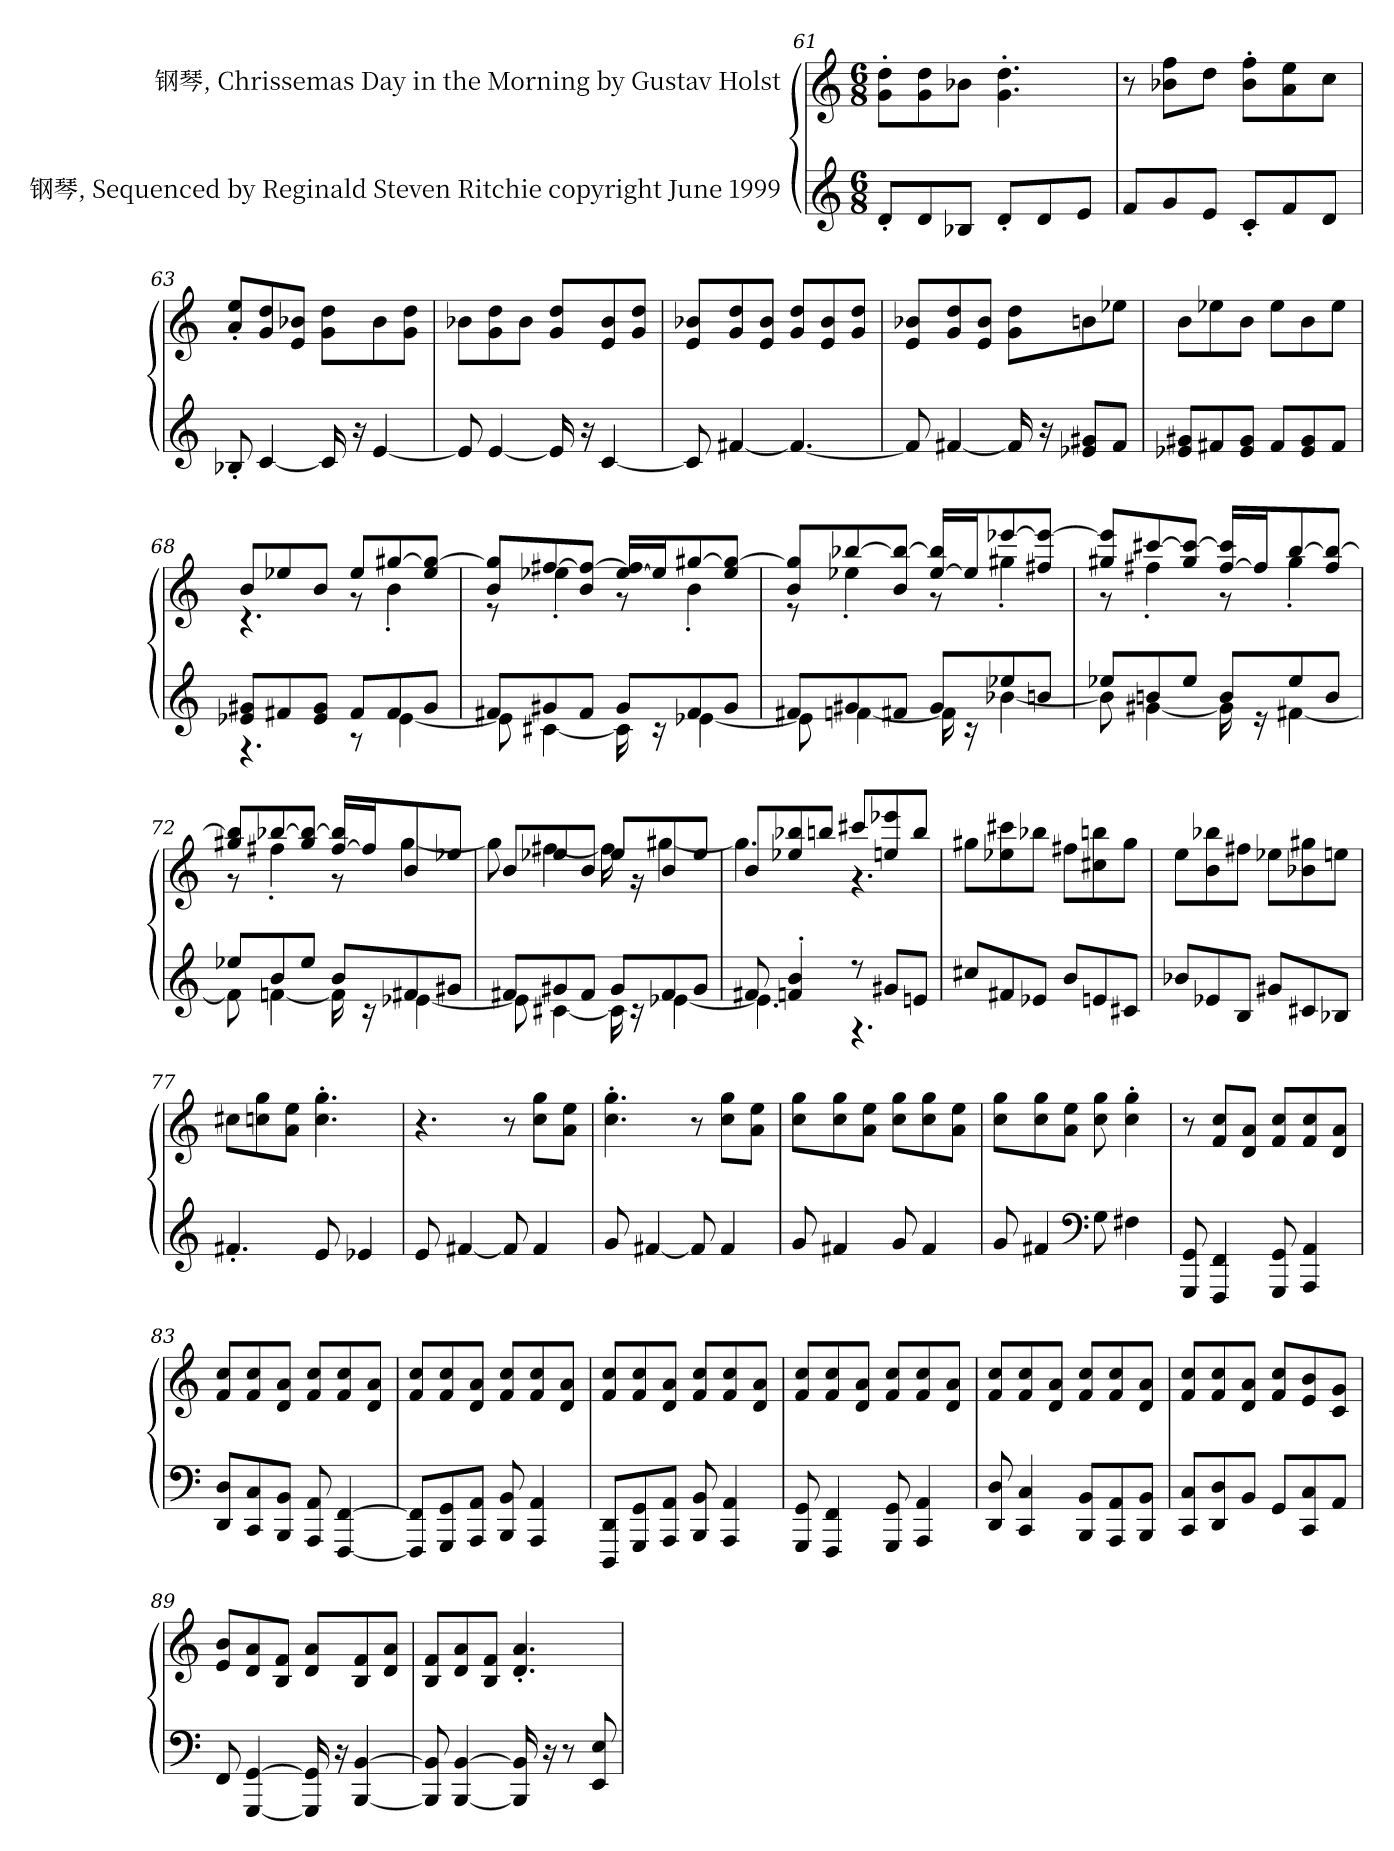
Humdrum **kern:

**kern	**kern
*part2	*part1
*staff2	*staff1
*I"钢琴, Sequenced by Reginald Steven Ritchie copyright June 1999	*I"钢琴, Chrissemas Day in the Morning by Gustav Holst
*clefG2	*clefG2
*k[]	*k[]
*M6/8	*M6/8
=61	=61
8d'/L	8g\' 8dd\'L
8d/	8g\ 8dd\
8B-X/J	8b-X\J
8d'/L	4.g\' 4.dd\'
8d/	.
8e/J	.
=62	=62
8f/L	8r
8g/	8b-X\ 8ff\L
8e/J	8dd\J
8c'/L	8b-\' 8ff\'L
8f/	8a\ 8ee\
8d/J	8cc\J
!!LO:LB:g=z
=63	=63
8B-X'/	8a/' 8ee/'L
[4c/	8g/ 8dd/
.	8e/ 8b-X/J
16c/]	8g\ 8dd\L
16r	.
[4e/	8b-\
.	8g\ 8dd\J
=64	=64
8e/]	8b-X\L
[4e/	8g\ 8dd\
.	8b-\J
16e/]	8g/ 8dd/L
16r	.
[4c/	8e/ 8b-/
.	8g/ 8dd/J
=65	=65
8c/]	8e/ 8b-X/L
[4f#X/	8g/ 8dd/
.	8e/ 8b-/J
4.f#/_	8g/ 8dd/L
.	8e/ 8b-/
.	8g/ 8dd/J
=66	=66
8f#/]	8e/ 8b-X/L
[4f#X/	8g/ 8dd/
.	8e/ 8b-/J
16f#/]	8g\ 8dd\L
16r	.
8e-X/ 8g#X/L	8bn\
8f#/J	8ee-X\J
!!LO:LB:g=z
=67	=67
8e-X/ 8g#X/L	8b\L
8f#X/	8ee-X\
8e-/ 8g#/J	8b\J
8f#/L	8ee-\L
8e-/ 8g#/	8b\
8f#/J	8ee-\J
=68	=68
*^	*^
8e-X/ 8g#X/L	4.r	8b/L	4.r
8f#X/	.	8ee-X/	.
8e-/ 8g#/J	.	8b/J	.
8f#/L	8r	8ee-/L	8r
8f#/	[4e-\	[8gg#X/	4b'\
8g#/J	.	8ee-/ 8gg#/_J	.
=69	=69	=69	=69
8f#X/L	8e-\]	8b/ 8gg#/]L	8r
8g#X/	[4c#X\	[8ff#X/	4ee-X'\
8f#/J	.	8b/ 8ff#/_J	.
8g#/L	16c#\]	[16ee-/ 16ff#/]LL	8r
.	16r	16ee-/J]	.
8f#/	[4e-X\	[8gg#X/	4b'\
8g#/J	.	8ee-/ 8gg#/_J	.
!!LO:LB:g=z	!!
=70	=70	=70	=70
8f#X/L	8e-\]	8b/ 8gg#/]L	8r
8g#X/	[4fn\	[8bb-X/	4ee-X'\
8f#X/J	.	8b/ 8bb-/_J	.
8g#/L	16f\]	[16ee-/ 16bb-/]LL	8r
.	16r	16ee-/J]	.
8ee-X/	[4b-X\	[8eee-X/	4gg#X'\
8bn/J	.	8ff#X/ 8eee-/_J	.
=71	=71	=71	=71
8ee-X/L	8b-\]	8gg#X/ 8eee-/]L	8r
8bn/	[4g#X\	[8ccc#X/	4ff#X'\
8ee-/J	.	8gg#/ 8ccc#/_J	.
8b/L	16g#\]	[16ff#/ 16ccc#/]LL	8r
.	16r	16ff#/J]	.
8ee-/	[4f#X\	[8bb/	4gg#'\
8b/J	.	8ff#/ 8bb/_J	.
=72	=72	=72	=72
8ee-X/L	8f#\]	8gg#X/ 8bb/]L	8r
8b/	[4fn\	[8bb-X/	4ff#X'\
8ee-/J	.	8gg#/ 8bb-/_J	.
8b/L	16f\]	[16ff#/ 16bb-/]LL	8r
.	16r	16ff#/J]	.
8f#X/	[4e-X\	8b/	[4gg#\
8g#X/J	.	8ee-X/J	.
!!LO:LB:g=z	!!
=73	=73	=73	=73
8f#X/L	8e-\]	8b/L	8gg#\]
8g#X/	[4c#X\	8ee-X/	[4ff#X\
8f#/J	.	8b/J	.
8g#/L	16c#\]	8ee-/L	16ff#\]
.	16r	.	16r
8f#/	[4e-X\	8b/	[4gg#X\
8g#/J	.	8ee-/J	.
=74	=74	=74	=74
8f#X/	4.e-\]	8b/L	4.gg#\]
4fn/' 4b/'	.	8ee-X/ 8bb-X/	.
.	.	8bbn/J	.
8r	4.r	8ccc#X/L	4.r
8g#X/L	.	8een/ 8eee-X/	.
8en/J	.	8bb/J	.
*v	*v	*	*
*	*v	*v
=75	=75
8cc#X/L	8gg#X\L
8f#X/	8ee-X\ 8ccc#X\
8e-X/J	8bb-X\J
8b/L	8ff#X\L
8en/	8cc#X\ 8bbn\
8c#X/J	8gg#\J
!!LO:LB:g=z
=76	=76
8b-X/L	8ee\L
8e-X/	8b\ 8bb-X\
8B/J	8ff#X\J
8g#X/L	8ee-X\L
8c#X/	8b-X\ 8gg#X\
8B-X/J	8een\J
=77	=77
4.f#X'/	8cc#X\L
.	8ccn\ 8gg\
.	8a\ 8ee\J
8e/	4.cc\' 4.gg\'
4e-X/	.
=78	=78
8e/	4.r
[4f#X/	.
8f#/]	8r
4f#/	8cc\ 8gg\L
.	8a\ 8ee\J
=79	=79
8g/	4.cc\' 4.gg\'
[4f#X/	.
8f#/]	8r
4f#/	8cc\ 8gg\L
.	8a\ 8ee\J
=80	=80
8g/	8cc\ 8gg\L
4f#X/	8cc\ 8gg\
.	8a\ 8ee\J
8g/	8cc\ 8gg\L
4f#/	8cc\ 8gg\
.	8a\ 8ee\J
!!LO:PB:g=z
=81	=81
8g/	8cc\ 8gg\L
4f#X/	8cc\ 8gg\
.	8a\ 8ee\J
*clefF4	*
8G\	8cc\ 8gg\
4F#X\	4cc\' 4gg\'
=82	=82
8GGG/ 8GG/	8r
4FFF/ 4FF/	8f/ 8cc/L
.	8d/ 8a/J
8GGG/ 8GG/	8f/ 8cc/L
4AAA/ 4AA/	8f/ 8cc/
.	8d/ 8a/J
=83	=83
8DD/ 8D/L	8f/ 8cc/L
8CC/ 8C/	8f/ 8cc/
8BBB/ 8BB/J	8d/ 8a/J
8AAA/ 8AA/	8f/ 8cc/L
[4FFF/ [4FF/	8f/ 8cc/
.	8d/ 8a/J
=84	=84
8FFF/] 8FF/]L	8f/ 8cc/L
8GGG/ 8GG/	8f/ 8cc/
8AAA/ 8AA/J	8d/ 8a/J
8BBB/ 8BB/	8f/ 8cc/L
4AAA/ 4AA/	8f/ 8cc/
.	8d/ 8a/J
=85	=85
8DDD/ 8DD/L	8f/ 8cc/L
8GGG/ 8GG/	8f/ 8cc/
8AAA/ 8AA/J	8d/ 8a/J
8BBB/ 8BB/	8f/ 8cc/L
4AAA/ 4AA/	8f/ 8cc/
.	8d/ 8a/J
!!LO:LB:g=z
=86	=86
8GGG/ 8GG/	8f/ 8cc/L
4FFF/ 4FF/	8f/ 8cc/
.	8d/ 8a/J
8GGG/ 8GG/	8f/ 8cc/L
4AAA/ 4AA/	8f/ 8cc/
.	8d/ 8a/J
=87	=87
8DD/ 8D/	8f/ 8cc/L
4CC/ 4C/	8f/ 8cc/
.	8d/ 8a/J
8BBB/ 8BB/L	8f/ 8cc/L
8AAA/ 8AA/	8f/ 8cc/
8BBB/ 8BB/J	8d/ 8a/J
=88	=88
8CC/ 8C/L	8f/ 8cc/L
8DD/ 8D/	8f/ 8cc/
8BB/J	8d/ 8a/J
8GG/L	8f/ 8cc/L
8CC/ 8C/	8e/ 8b/
8AA/J	8c/ 8g/J
=89	=89
8FF/	8e/ 8b/L
[4GGG/ [4GG/	8d/ 8a/
.	8B/ 8f/J
16GGG/] 16GG/]	8d/ 8a/L
16r	.
[4BBB/ [4BB/	8B/ 8f/
.	8d/ 8a/J
=90	=90
8BBB/] 8BB/]	8B/ 8f/L
[4BBB/ [4BB/	8d/ 8a/
.	8B/ 8f/J
16BBB/] 16BB/]	4.d/' 4.a/'
16r	.
8r	.
8EE/ 8E/	.
=	=
*-	*-
